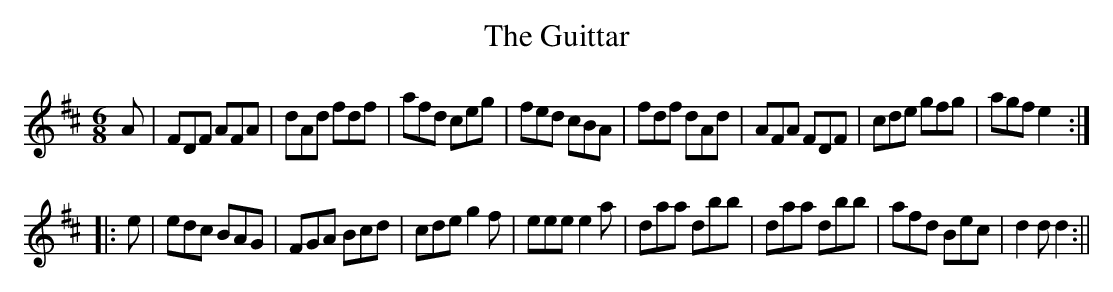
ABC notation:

X:1
T:Guittar, The
M:6/8
L:1/8
K:D
A | FDF AFA | dAd fdf | afd ceg | fed cBA | fdf dAd | AFA FDF | cde gfg | agf e2 :|
|: e | edc BAG | FGA Bcd | cde g2f | eee e2a | daa dbb | daa dbb | afd Bec | d2d d2 :||
